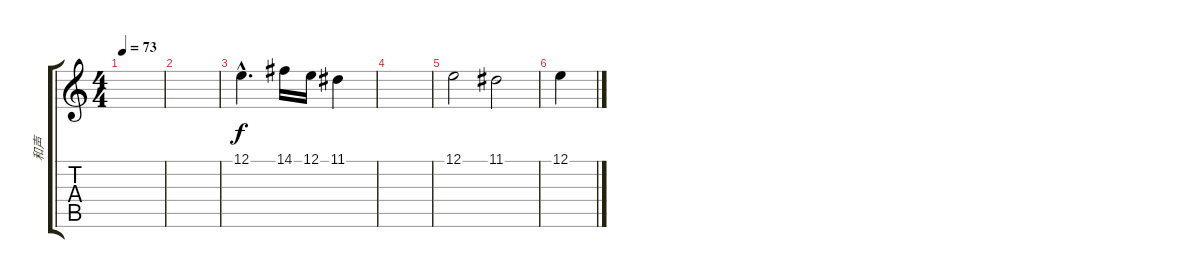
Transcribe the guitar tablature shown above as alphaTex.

\track ("和声" "和声") {instrument choiraahs}
\staff {score tabs}
\tuning (E4 B3 G3 D3 A2 E2) {hide}
\ts (4 4)
\tempo 73
\clef g2
\ks c
|
|
12.1{hac}.4{d volume 10} 14.1.16 12.1.16 11.1.4 |
|
12.1.2 11.1.2 |
12.1.4
